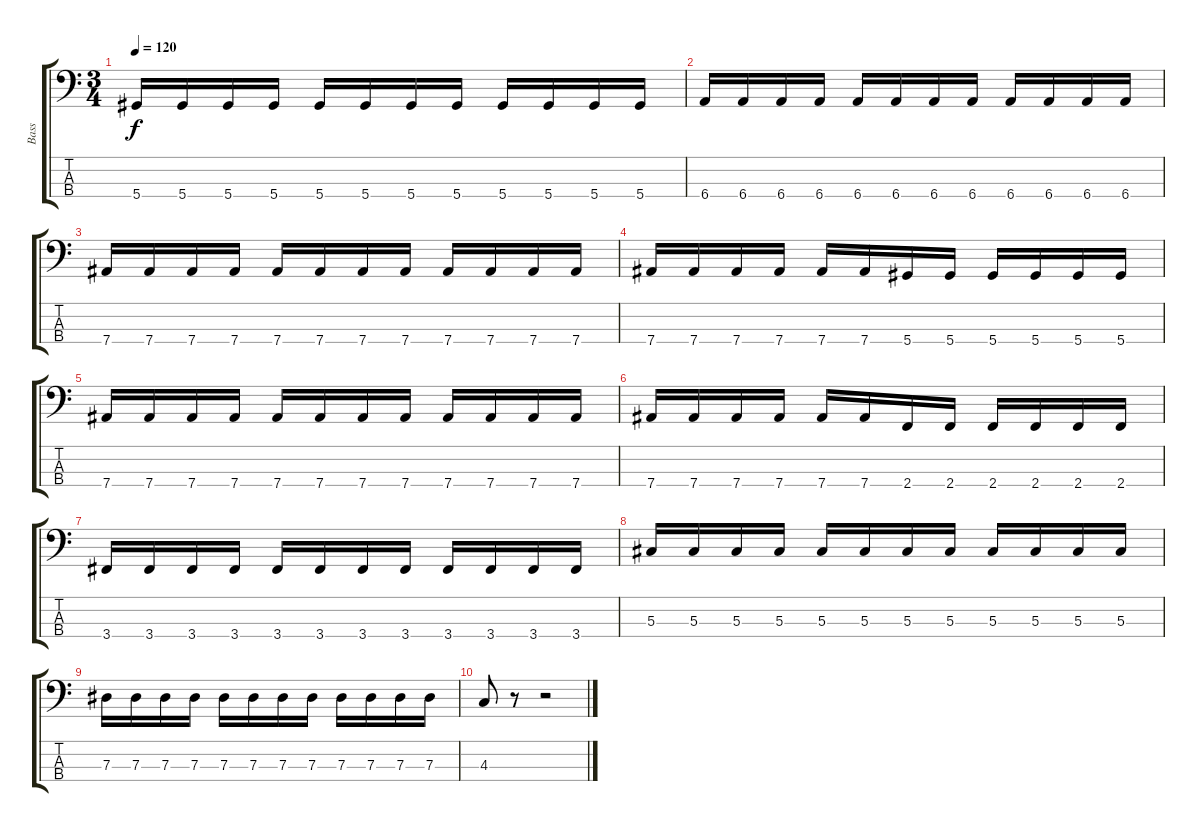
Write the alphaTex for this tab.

\track ("Bass" "Bass") {instrument electricbassfinger}
\staff {score tabs}
\tuning (Gb2 Db2 Ab1 Eb1) {hide}
\ts (3 4)
\tempo 120
\clef f4
\ks c
5.4.16{dy f} 5.4.16 5.4.16 5.4.16 5.4.16 5.4.16 5.4.16 5.4.16 5.4.16 5.4.16 5.4.16 5.4.16 |
6.4.16 6.4.16 6.4.16 6.4.16 6.4.16 6.4.16 6.4.16 6.4.16 6.4.16 6.4.16 6.4.16 6.4.16 |
7.4.16 7.4.16 7.4.16 7.4.16 7.4.16 7.4.16 7.4.16 7.4.16 7.4.16 7.4.16 7.4.16 7.4.16 |
7.4.16 7.4.16 7.4.16 7.4.16 7.4.16 7.4.16 5.4.16 5.4.16 5.4.16 5.4.16 5.4.16 5.4.16 |
7.4.16 7.4.16 7.4.16 7.4.16 7.4.16 7.4.16 7.4.16 7.4.16 7.4.16 7.4.16 7.4.16 7.4.16 |
7.4.16 7.4.16 7.4.16 7.4.16 7.4.16 7.4.16 2.4.16 2.4.16 2.4.16 2.4.16 2.4.16 2.4.16 |
3.4.16 3.4.16 3.4.16 3.4.16 3.4.16 3.4.16 3.4.16 3.4.16 3.4.16 3.4.16 3.4.16 3.4.16 |
5.3.16 5.3.16 5.3.16 5.3.16 5.3.16 5.3.16 5.3.16 5.3.16 5.3.16 5.3.16 5.3.16 5.3.16 |
7.3.16 7.3.16 7.3.16 7.3.16 7.3.16 7.3.16 7.3.16 7.3.16 7.3.16 7.3.16 7.3.16 7.3.16 |
4.3.8 r.8 r.2
